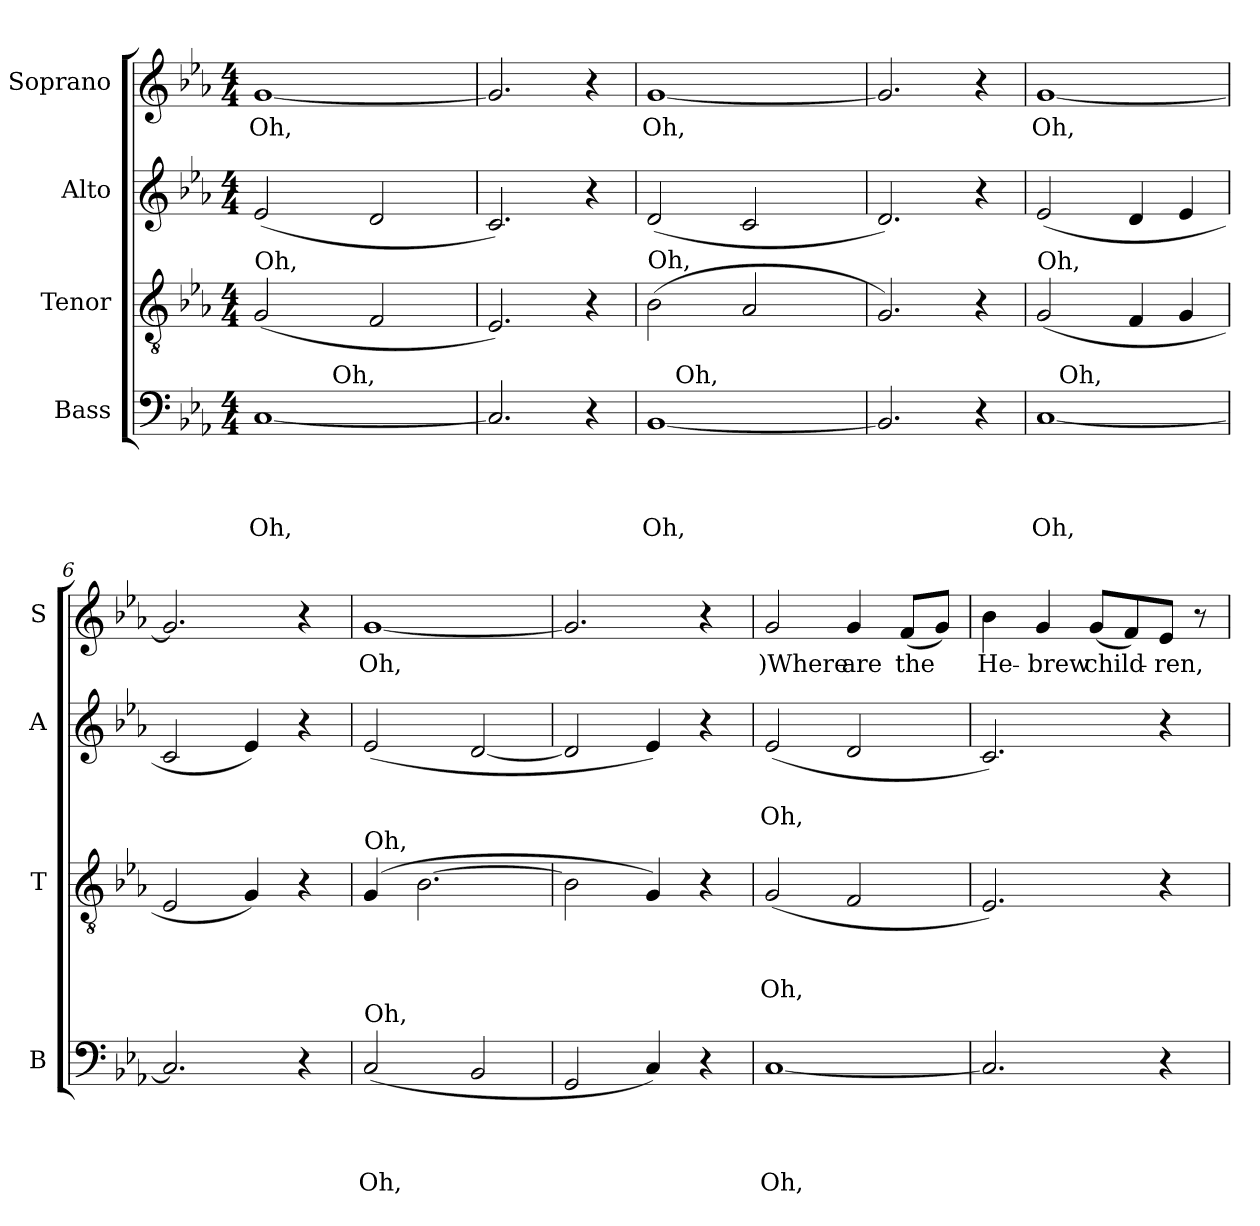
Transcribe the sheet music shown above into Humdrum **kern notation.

**kern	**text	**text	**text	**text	**kern	**text	**text	**text	**kern	**text	**text	**kern	**text
*part4	*part4	*part4	*part4	*part4	*part3	*part3	*part3	*part3	*part2	*part2	*part2	*part1	*part1
*staff4	*staff4	*staff4	*staff4	*staff4	*staff3	*staff3	*staff3	*staff3	*staff2	*staff2	*staff2	*staff1	*staff1
*I"Bass	*	*	*	*	*I"Tenor	*	*	*	*I"Alto	*	*	*I"Soprano	*
*I'B	*	*	*	*	*I'T	*	*	*	*I'A	*	*	*I'S	*
*clefF4	*	*	*	*	*clefGv2	*	*	*	*clefG2	*	*	*clefG2	*
*k[b-e-a-]	*	*	*	*	*k[b-e-a-]	*	*	*	*k[b-e-a-]	*	*	*k[b-e-a-]	*
*E-:	*	*	*	*	*E-:	*	*	*	*E-:	*	*	*E-:	*
*M4/4	*	*	*	*	*M4/4	*	*	*	*M4/4	*	*	*M4/4	*
=1	=1	=1	=1	=1	=1	=1	=1	=1	=1	=1	=1	=1	=1
!	!	!	!	!	!LO:TX:a:t=Oh,	!	!	!	!	!	!	!	!
!	!	!	!	!LO:LY:b	!	!	!	!	!	!	!	!	!LO:LY:b
*^	*	*	*	*	*	*	*	*	*	*	*	*	*
[<1C	4ryy	.	.	.	Oh,	(<2G/	.	.	.	(<2e-/	.	.	[<1g	Oh,
.	16.ryy	.	.	.	.	.	.	.	.	.	.	.	.	.
!	!LO:TX:a:t=Oh,	!	!	!	!	!	!	!	!	!	!	!	!	!
.	2ryy	.	.	.	.	.	.	.	.	.	.	.	.	.
.	.	.	.	.	.	2F/	.	.	.	2d/	.	.	.	.
.	8ryy	.	.	.	.	.	.	.	.	.	.	.	.	.
.	32ryy	.	.	.	.	.	.	.	.	.	.	.	.	.
*v	*v	*	*	*	*	*	*	*	*	*	*	*	*	*
=2	=2	=2	=2	=2	=2	=2	=2	=2	=2	=2	=2	=2	=2
2.C/]	.	.	.	.	2.E-/)	.	.	.	2.c/)	.	.	2.g/]	.
4r	.	.	.	.	4r	.	.	.	4r	.	.	4r	.
=3	=3	=3	=3	=3	=3	=3	=3	=3	=3	=3	=3	=3	=3
!	!	!	!	!	!LO:TX:a:t=Oh,	!	!	!	!	!	!	!	!
!	!	!	!	!LO:LY:b	!	!	!	!	!	!	!	!	!LO:LY:b
*^	*	*	*	*	*	*	*	*	*	*	*	*	*
[<1BB-	16.ryy	.	.	.	Oh,	(>2B-\	.	.	.	(<2d/	.	.	[<1g	Oh,
!	!LO:TX:a:t=Oh,	!	!	!	!	!	!	!	!	!	!	!	!	!
.	2ryy	.	.	.	.	.	.	.	.	.	.	.	.	.
.	.	.	.	.	.	2A-/	.	.	.	2c/	.	.	.	.
.	4ryy	.	.	.	.	.	.	.	.	.	.	.	.	.
.	8ryy	.	.	.	.	.	.	.	.	.	.	.	.	.
.	32ryy	.	.	.	.	.	.	.	.	.	.	.	.	.
*v	*v	*	*	*	*	*	*	*	*	*	*	*	*	*
=4	=4	=4	=4	=4	=4	=4	=4	=4	=4	=4	=4	=4	=4
2.BB-/]	.	.	.	.	2.G/)	.	.	.	2.d/)	.	.	2.g/]	.
4r	.	.	.	.	4r	.	.	.	4r	.	.	4r	.
=5	=5	=5	=5	=5	=5	=5	=5	=5	=5	=5	=5	=5	=5
!	!	!	!	!	!LO:TX:a:t=Oh,	!	!	!	!	!	!	!	!
!	!	!	!	!LO:LY:b	!	!	!	!	!	!	!	!	!LO:LY:b
*^	*	*	*	*	*	*	*	*	*	*	*	*	*
[<1C	16ryy	.	.	.	Oh,	(<2G/	.	.	.	(<2e-/	.	.	[<1g	Oh,
!	!LO:TX:a:t=Oh,	!	!	!	!	!	!	!	!	!	!	!	!	!
.	2...ryy	.	.	.	.	.	.	.	.	.	.	.	.	.
.	.	.	.	.	.	4F/	.	.	.	4d/	.	.	.	.
.	.	.	.	.	.	4G/	.	.	.	4e-/	.	.	.	.
*v	*v	*	*	*	*	*	*	*	*	*	*	*	*	*
=6	=6	=6	=6	=6	=6	=6	=6	=6	=6	=6	=6	=6	=6
2.C/]	.	.	.	.	2E-/	.	.	.	2c/	.	.	2.g/]	.
.	.	.	.	.	4G/)	.	.	.	4e-/)	.	.	.	.
4r	.	.	.	.	4r	.	.	.	4r	.	.	4r	.
=7	=7	=7	=7	=7	=7	=7	=7	=7	=7	=7	=7	=7	=7
!	!	!	!	!	!LO:TX:a:t=Oh,	!	!	!	!	!	!	!	!
!LO:TX:a:t=Oh,	!	!	!	!	!	!	!	!	!	!	!	!	!
!	!	!	!	!LO:LY:b	!	!	!	!	!	!	!	!	!LO:LY:b
(<2C/	.	.	.	Oh,	(4G/	.	.	.	(<2e-/	.	.	[<1g	Oh,
.	.	.	.	.	[>2.B-\	.	.	.	.	.	.	.	.
2BB-/	.	.	.	.	.	.	.	.	[<2d/	.	.	.	.
=8	=8	=8	=8	=8	=8	=8	=8	=8	=8	=8	=8	=8	=8
2GG/	.	.	.	.	2B-\]	.	.	.	2d/]	.	.	2.g/]	.
4C/)	.	.	.	.	4G/)	.	.	.	4e-/)	.	.	.	.
4r	.	.	.	.	4r	.	.	.	4r	.	.	4r	.
!!LO:LB:g=z
=9	=9	=9	=9	=9	=9	=9	=9	=9	=9	=9	=9	=9	=9
!	!	!	!	!LO:LY:b	!	!	!	!LO:LY:b	!	!	!LO:LY:b	!	!LO:LY:b
[<1C	.	.	.	Oh,	(<2G/	.	.	Oh,	(<2e-/	.	Oh,	2g</	)Where
!	!	!	!	!	!	!	!	!	!	!	!	!	!LO:LY:b
.	.	.	.	.	2F/	.	.	.	2d/	.	.	4g/	are
!	!	!	!	!	!	!	!	!	!	!	!	!	!LO:LY:b
.	.	.	.	.	.	.	.	.	.	.	.	(<8f/L	the
.	.	.	.	.	.	.	.	.	.	.	.	8g/J)	.
=10	=10	=10	=10	=10	=10	=10	=10	=10	=10	=10	=10	=10	=10
!	!	!	!	!	!	!	!	!	!	!	!	!	!LO:LY:b
2.C/]	.	.	.	.	2.E-/)	.	.	.	2.c/)	.	.	4b-\	He-
!	!	!	!	!	!	!	!	!	!	!	!	!	!LO:LY:b
.	.	.	.	.	.	.	.	.	.	.	.	4g/	-brew
!	!	!	!	!	!	!	!	!	!	!	!	!	!LO:LY:b
.	.	.	.	.	.	.	.	.	.	.	.	(<8g/L	child-
.	.	.	.	.	.	.	.	.	.	.	.	8f/)	.
!	!	!	!	!	!	!	!	!	!	!	!	!	!LO:LY:b
4r	.	.	.	.	4r	.	.	.	4r	.	.	8e-/J	-ren,
.	.	.	.	.	.	.	.	.	.	.	.	8r	.
=	=	=	=	=	=	=	=	=	=	=	=	=	=
*-	*-	*-	*-	*-	*-	*-	*-	*-	*-	*-	*-	*-	*-
